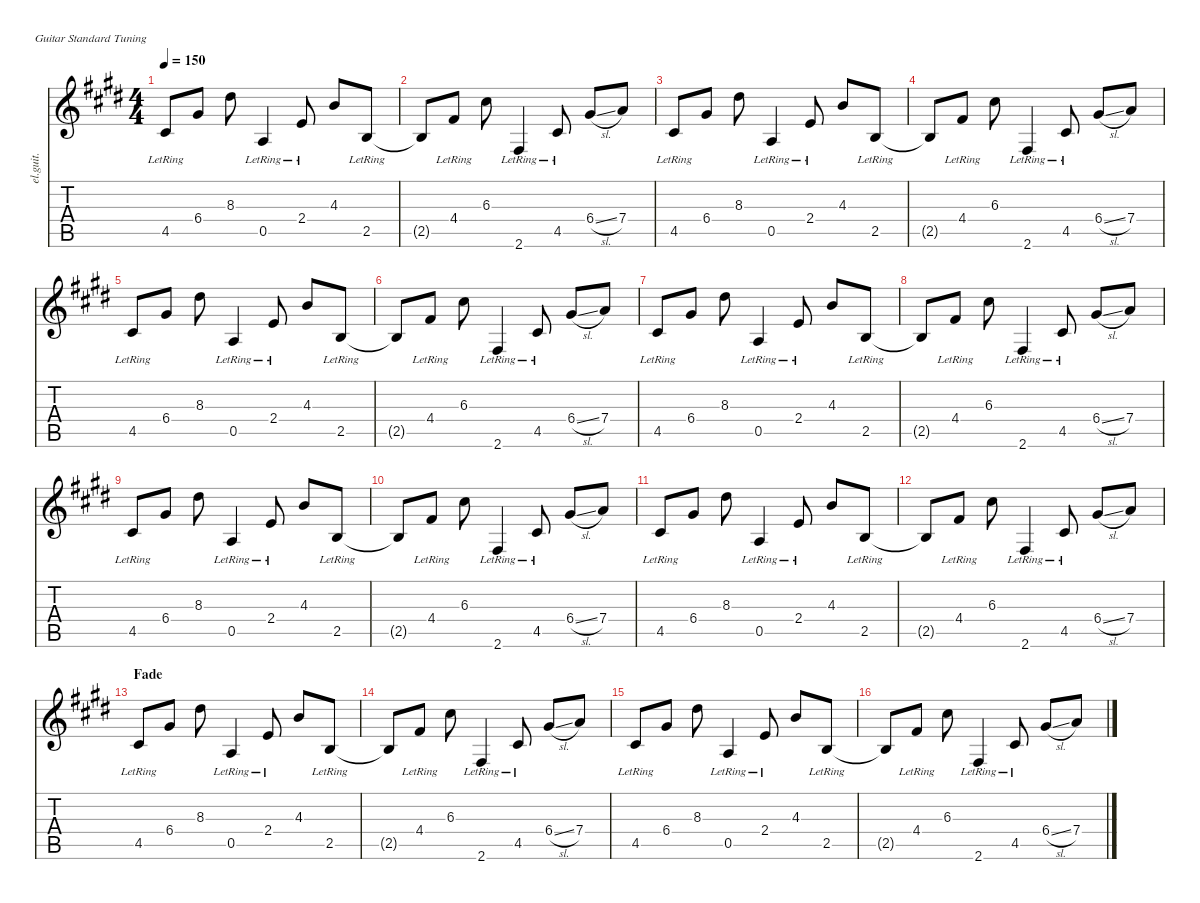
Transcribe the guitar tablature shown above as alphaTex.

\defaultSystemsLayout 4
\hideDynamics
\bracketExtendMode nobrackets
\otherSystemsTrackNameOrientation horizontal
\track ("Guitar I - A. Summers" "el.guit.") {mute instrument electricguitarclean}
\staff {score tabs}
\tuning (E4 B3 G3 D3 A2 E2)
\ts (4 4)
\tempo 150
\clef g2
\ks c#minor
4.5{lr acc #}.8{dy mf beam Up} 6.4{acc #}.8{beam Up} 8.3{acc #}.8{beam Down} 0.5{lr acc forcenatural}.4{beam Up} 2.4{lr acc forcenatural}.8{beam Up} 4.3{acc forcenatural}.8{beam Up} 2.5{lr acc forcenatural}.8{beam Up} |
2.5{t acc forcenatural}.8{beam Up} 4.4{lr acc #}.8{beam Up} 6.3{acc #}.8{beam Down} 2.6{lr acc #}.4{beam Up} 4.5{lr acc #}.8{beam Up} 6.4{sl acc #}.8{beam Up} 7.4{acc forcenatural}.8{beam Up} |
4.5{lr acc #}.8{beam Up} 6.4{acc #}.8{beam Up} 8.3{acc #}.8{beam Down} 0.5{lr acc forcenatural}.4{beam Up} 2.4{lr acc forcenatural}.8{beam Up} 4.3{acc forcenatural}.8{beam Up} 2.5{lr acc forcenatural}.8{beam Up} |
2.5{t acc forcenatural}.8{beam Up} 4.4{lr acc #}.8{beam Up} 6.3{acc #}.8{beam Down} 2.6{lr acc #}.4{beam Up} 4.5{lr acc #}.8{beam Up} 6.4{sl acc #}.8{beam Up} 7.4{acc forcenatural}.8{beam Up} |
4.5{lr acc #}.8{beam Up} 6.4{acc #}.8{beam Up} 8.3{acc #}.8{beam Down} 0.5{lr acc forcenatural}.4{beam Up} 2.4{lr acc forcenatural}.8{beam Up} 4.3{acc forcenatural}.8{beam Up} 2.5{lr acc forcenatural}.8{beam Up} |
2.5{t acc forcenatural}.8{beam Up} 4.4{lr acc #}.8{beam Up} 6.3{acc #}.8{beam Down} 2.6{lr acc #}.4{beam Up} 4.5{lr acc #}.8{beam Up} 6.4{sl acc #}.8{beam Up} 7.4{acc forcenatural}.8{beam Up} |
4.5{lr acc #}.8{beam Up} 6.4{acc #}.8{beam Up} 8.3{acc #}.8{beam Down} 0.5{lr acc forcenatural}.4{beam Up} 2.4{lr acc forcenatural}.8{beam Up} 4.3{acc forcenatural}.8{beam Up} 2.5{lr acc forcenatural}.8{beam Up} |
2.5{t acc forcenatural}.8{beam Up} 4.4{lr acc #}.8{beam Up} 6.3{acc #}.8{beam Down} 2.6{lr acc #}.4{beam Up} 4.5{lr acc #}.8{beam Up} 6.4{sl acc #}.8{beam Up} 7.4{acc forcenatural}.8{beam Up} |
4.5{lr acc #}.8{beam Up} 6.4{acc #}.8{beam Up} 8.3{acc #}.8{beam Down} 0.5{lr acc forcenatural}.4{beam Up} 2.4{lr acc forcenatural}.8{beam Up} 4.3{acc forcenatural}.8{beam Up} 2.5{lr acc forcenatural}.8{beam Up} |
2.5{t acc forcenatural}.8{beam Up} 4.4{lr acc #}.8{beam Up} 6.3{acc #}.8{beam Down} 2.6{lr acc #}.4{beam Up} 4.5{lr acc #}.8{beam Up} 6.4{sl acc #}.8{beam Up} 7.4{acc forcenatural}.8{beam Up} |
4.5{lr acc #}.8{beam Up} 6.4{acc #}.8{beam Up} 8.3{acc #}.8{beam Down} 0.5{lr acc forcenatural}.4{beam Up} 2.4{lr acc forcenatural}.8{beam Up} 4.3{acc forcenatural}.8{beam Up} 2.5{lr acc forcenatural}.8{beam Up} |
2.5{t acc forcenatural}.8{beam Up} 4.4{lr acc #}.8{beam Up} 6.3{acc #}.8{beam Down} 2.6{lr acc #}.4{beam Up} 4.5{lr acc #}.8{beam Up} 6.4{sl acc #}.8{beam Up} 7.4{acc forcenatural}.8{beam Up} |
\section ("" "Fade")
4.5{lr acc #}.8{beam Up} 6.4{acc #}.8{beam Up} 8.3{acc #}.8{beam Down} 0.5{lr acc forcenatural}.4{beam Up} 2.4{lr acc forcenatural}.8{beam Up} 4.3{acc forcenatural}.8{beam Up} 2.5{lr acc forcenatural}.8{beam Up} |
2.5{t acc forcenatural}.8{beam Up} 4.4{lr acc #}.8{beam Up} 6.3{acc #}.8{beam Down} 2.6{lr acc #}.4{beam Up} 4.5{lr acc #}.8{beam Up} 6.4{sl acc #}.8{beam Up} 7.4{acc forcenatural}.8{beam Up} |
4.5{lr acc #}.8{beam Up} 6.4{acc #}.8{beam Up} 8.3{acc #}.8{beam Down} 0.5{lr acc forcenatural}.4{beam Up} 2.4{lr acc forcenatural}.8{beam Up} 4.3{acc forcenatural}.8{beam Up} 2.5{lr acc forcenatural}.8{beam Up} |
2.5{t acc forcenatural}.8{beam Up} 4.4{lr acc #}.8{beam Up} 6.3{acc #}.8{beam Down} 2.6{lr acc #}.4{beam Up} 4.5{lr acc #}.8{beam Up} 6.4{sl acc #}.8{beam Up} 7.4{acc forcenatural}.8{beam Up}
